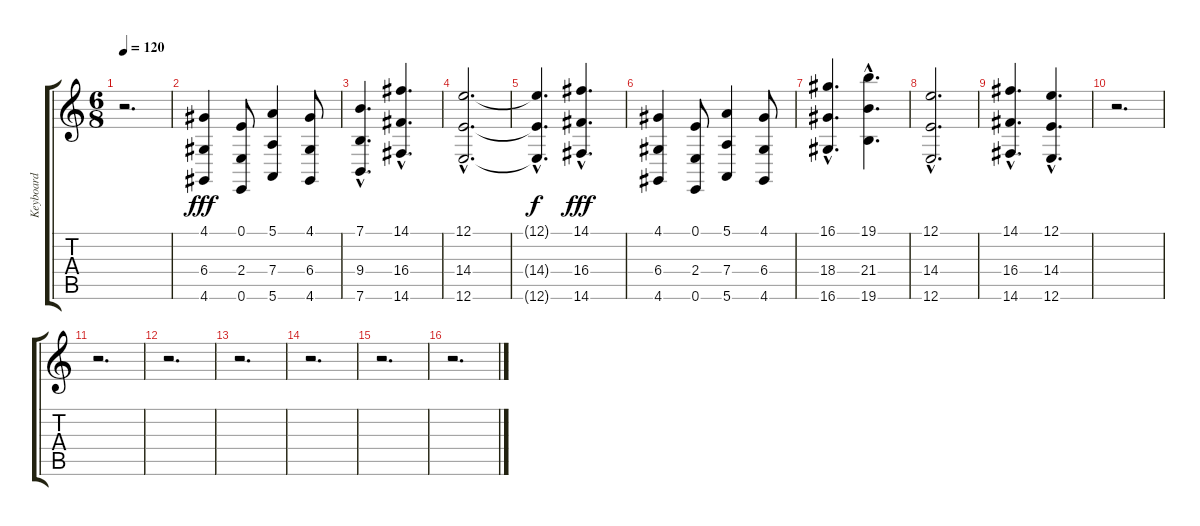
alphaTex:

\track ("Keyboard" "Keyboard") {instrument recorder}
\staff {score tabs}
\tuning (E4 B3 G3 D3 A2 E2) {hide}
\ts (6 8)
\tempo 120
\clef g2
\ks c
r.2{d dy fff} |
(4.1 6.4 4.6).4{instrument acousticgrandpiano} (0.1 2.4 0.6).8 (5.1 7.4 5.6).4 (4.1 6.4 4.6).8 |
(7.1{hac} 9.4{hac} 7.6{hac}).4{d} (14.1{hac} 16.4{hac} 14.6{hac}).4{d} |
(12.1{hac} 14.4{hac} 12.6{hac}).2{d} |
(12.1{hac t} 14.4{hac t} 12.6{hac t}).4{d dy f} (14.1{hac} 16.4{hac} 14.6{hac}).4{d dy fff} |
(4.1 6.4 4.6).4 (0.1 2.4 0.6).8 (5.1 7.4 5.6).4 (4.1 6.4 4.6).8 |
(16.1{hac} 18.4{hac} 16.6{hac}).4{d} (19.1{hac} 21.4{hac} 19.6{hac}).4{d} |
(12.1{hac} 14.4{hac} 12.6{hac}).2{d} |
(14.1{hac} 16.4{hac} 14.6{hac}).4{d} (12.1{hac} 14.4{hac} 12.6{hac}).4{d} |
r.2{d} |
r.2{d} |
r.2{d} |
r.2{d} |
r.2{d} |
r.2{d} |
r.2{d}
